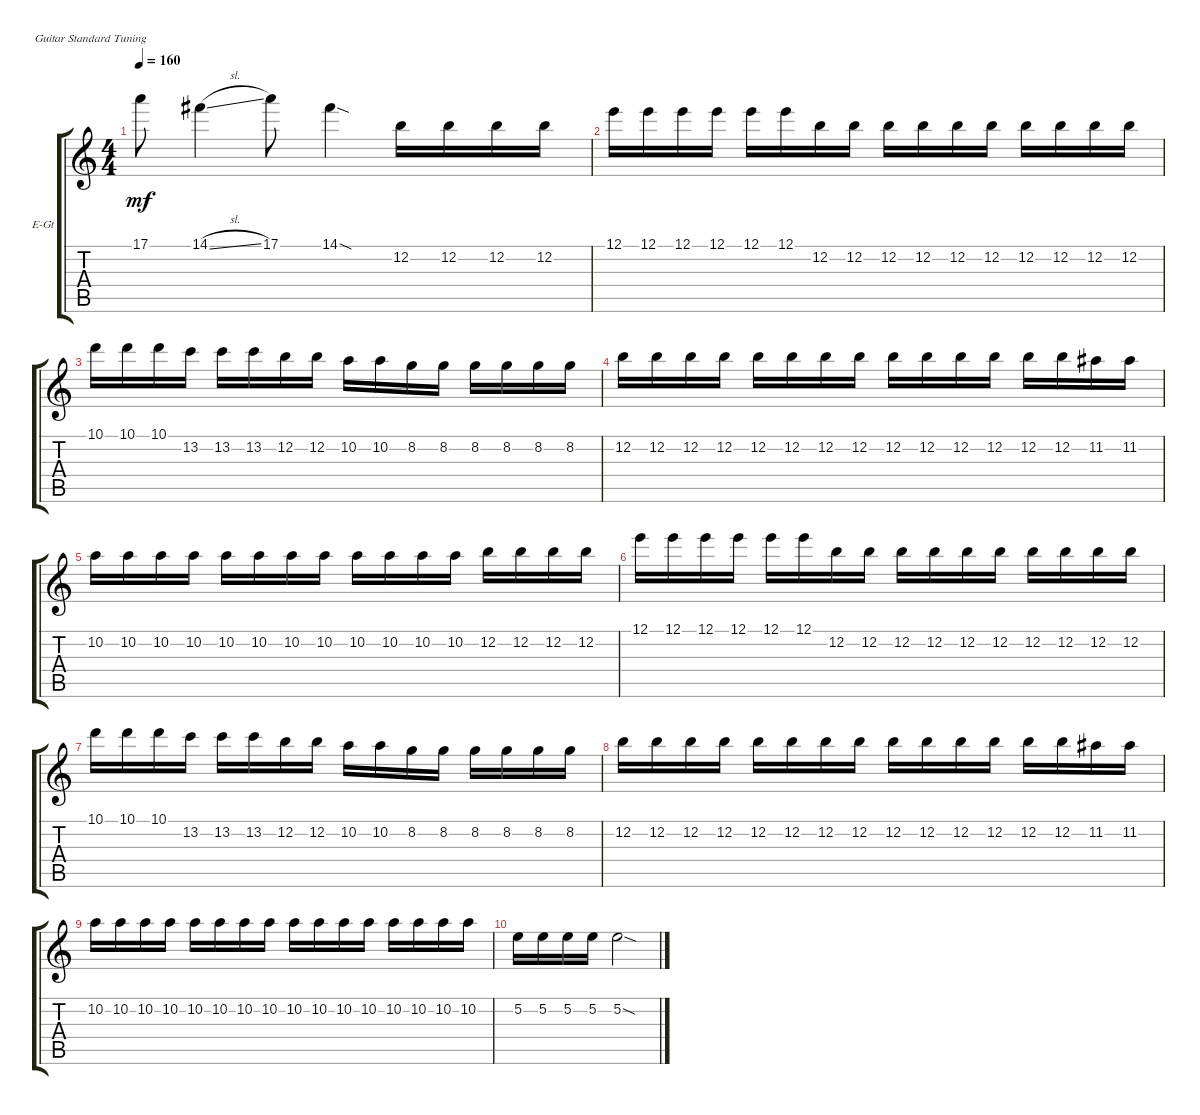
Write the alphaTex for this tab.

\defaultSystemsLayout 4
\bracketExtendMode groupsimilarinstruments
\firstSystemTrackNameOrientation horizontal
\otherSystemsTrackNameOrientation horizontal
\track ("Electric Guitar (Drive)" "E-Gt") {instrument overdrivenguitar}
\staff {score tabs}
\tuning (E4 B3 G3 D3 A2 E2)
\ts (4 4)
\tempo 160
\clef g2
\ks c
17.1.8{dy mf} 14.1{sl}.4 17.1.8 14.1{sod}.4 12.2.16 12.2.16 12.2.16 12.2.16 |
12.1.16 12.1.16 12.1.16 12.1.16 12.1.16 12.1.16 12.2.16 12.2.16 12.2.16 12.2.16 12.2.16 12.2.16 12.2.16 12.2.16 12.2.16 12.2.16 |
10.1.16 10.1.16 10.1.16 13.2.16 13.2.16 13.2.16 12.2.16 12.2.16 10.2.16 10.2.16 8.2.16 8.2.16 8.2.16 8.2.16 8.2.16 8.2.16 |
12.2.16 12.2.16 12.2.16 12.2.16 12.2.16 12.2.16 12.2.16 12.2.16 12.2.16 12.2.16 12.2.16 12.2.16 12.2.16 12.2.16 11.2.16 11.2.16 |
10.2.16 10.2.16 10.2.16 10.2.16 10.2.16 10.2.16 10.2.16 10.2.16 10.2.16 10.2.16 10.2.16 10.2.16 12.2.16 12.2.16 12.2.16 12.2.16 |
12.1.16 12.1.16 12.1.16 12.1.16 12.1.16 12.1.16 12.2.16 12.2.16 12.2.16 12.2.16 12.2.16 12.2.16 12.2.16 12.2.16 12.2.16 12.2.16 |
10.1.16 10.1.16 10.1.16 13.2.16 13.2.16 13.2.16 12.2.16 12.2.16 10.2.16 10.2.16 8.2.16 8.2.16 8.2.16 8.2.16 8.2.16 8.2.16 |
12.2.16 12.2.16 12.2.16 12.2.16 12.2.16 12.2.16 12.2.16 12.2.16 12.2.16 12.2.16 12.2.16 12.2.16 12.2.16 12.2.16 11.2.16 11.2.16 |
\scale
0.720691 10.2.16 10.2.16 10.2.16 10.2.16 10.2.16 10.2.16 10.2.16 10.2.16 10.2.16 10.2.16 10.2.16 10.2.16 10.2.16 10.2.16 10.2.16 10.2.16 |
\scale
0.279763 5.2.16 5.2.16 5.2.16 5.2.16 5.2{sod}.2
